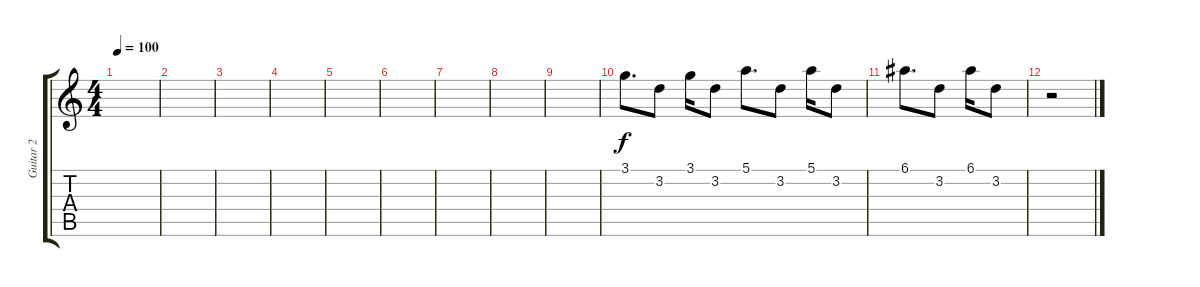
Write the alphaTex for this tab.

\track ("Guitar 2" "Guitar 2") {instrument electricguitarjazz}
\staff {score tabs}
\tuning (E4 B3 G3 D3 A2 E2) {hide}
\ts (4 4)
\tempo 100
\clef g2
\ks c
|
|
|
|
|
|
|
|
|
3.1.8{d} 3.2.8 3.1.16 3.2.8 5.1.8{d} 3.2.8 5.1.16 3.2.8 |
6.1.8{d} 3.2.8 6.1.16 3.2.8 |
r.2
